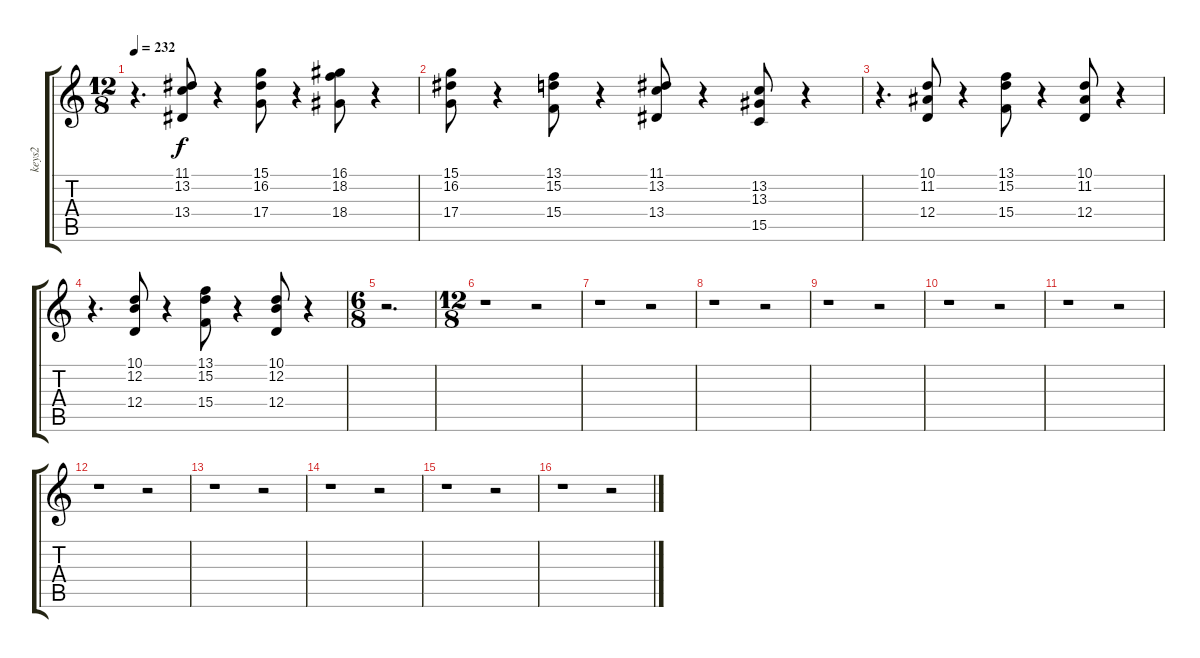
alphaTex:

\track ("keys2" "keys2") {instrument pizzicatostrings}
\staff {score tabs}
\tuning (E4 B3 G3 D3 A2 E2) {hide}
\ts (12 8)
\tempo 232
\clef g2
\ks c
r.4{d dy f} (11.1 13.2 13.4).8 r.4 (15.1 16.2 17.4).8 r.4 (16.1 18.2 18.4).8 r.4 |
(15.1 16.2 17.4).8 r.4 (13.1 15.2 15.4).8 r.4 (11.1 13.2 13.4).8 r.4 (13.2 13.3 15.5).8 r.4 |
r.4{d} (10.1 11.2 12.4).8 r.4 (13.1 15.2 15.4).8 r.4 (10.1 11.2 12.4).8 r.4 |
r.4{d} (10.1 12.2 12.4).8 r.4 (13.1 15.2 15.4).8 r.4 (10.1 12.2 12.4).8 r.4 |
\ts (6 8)
r.2{d} |
\ts (12 8)
r.1 r.2 |
r.1 r.2 |
r.1 r.2 |
r.1 r.2 |
r.1 r.2 |
r.1 r.2 |
r.1 r.2 |
r.1 r.2 |
r.1 r.2 |
r.1 r.2 |
r.1 r.2
